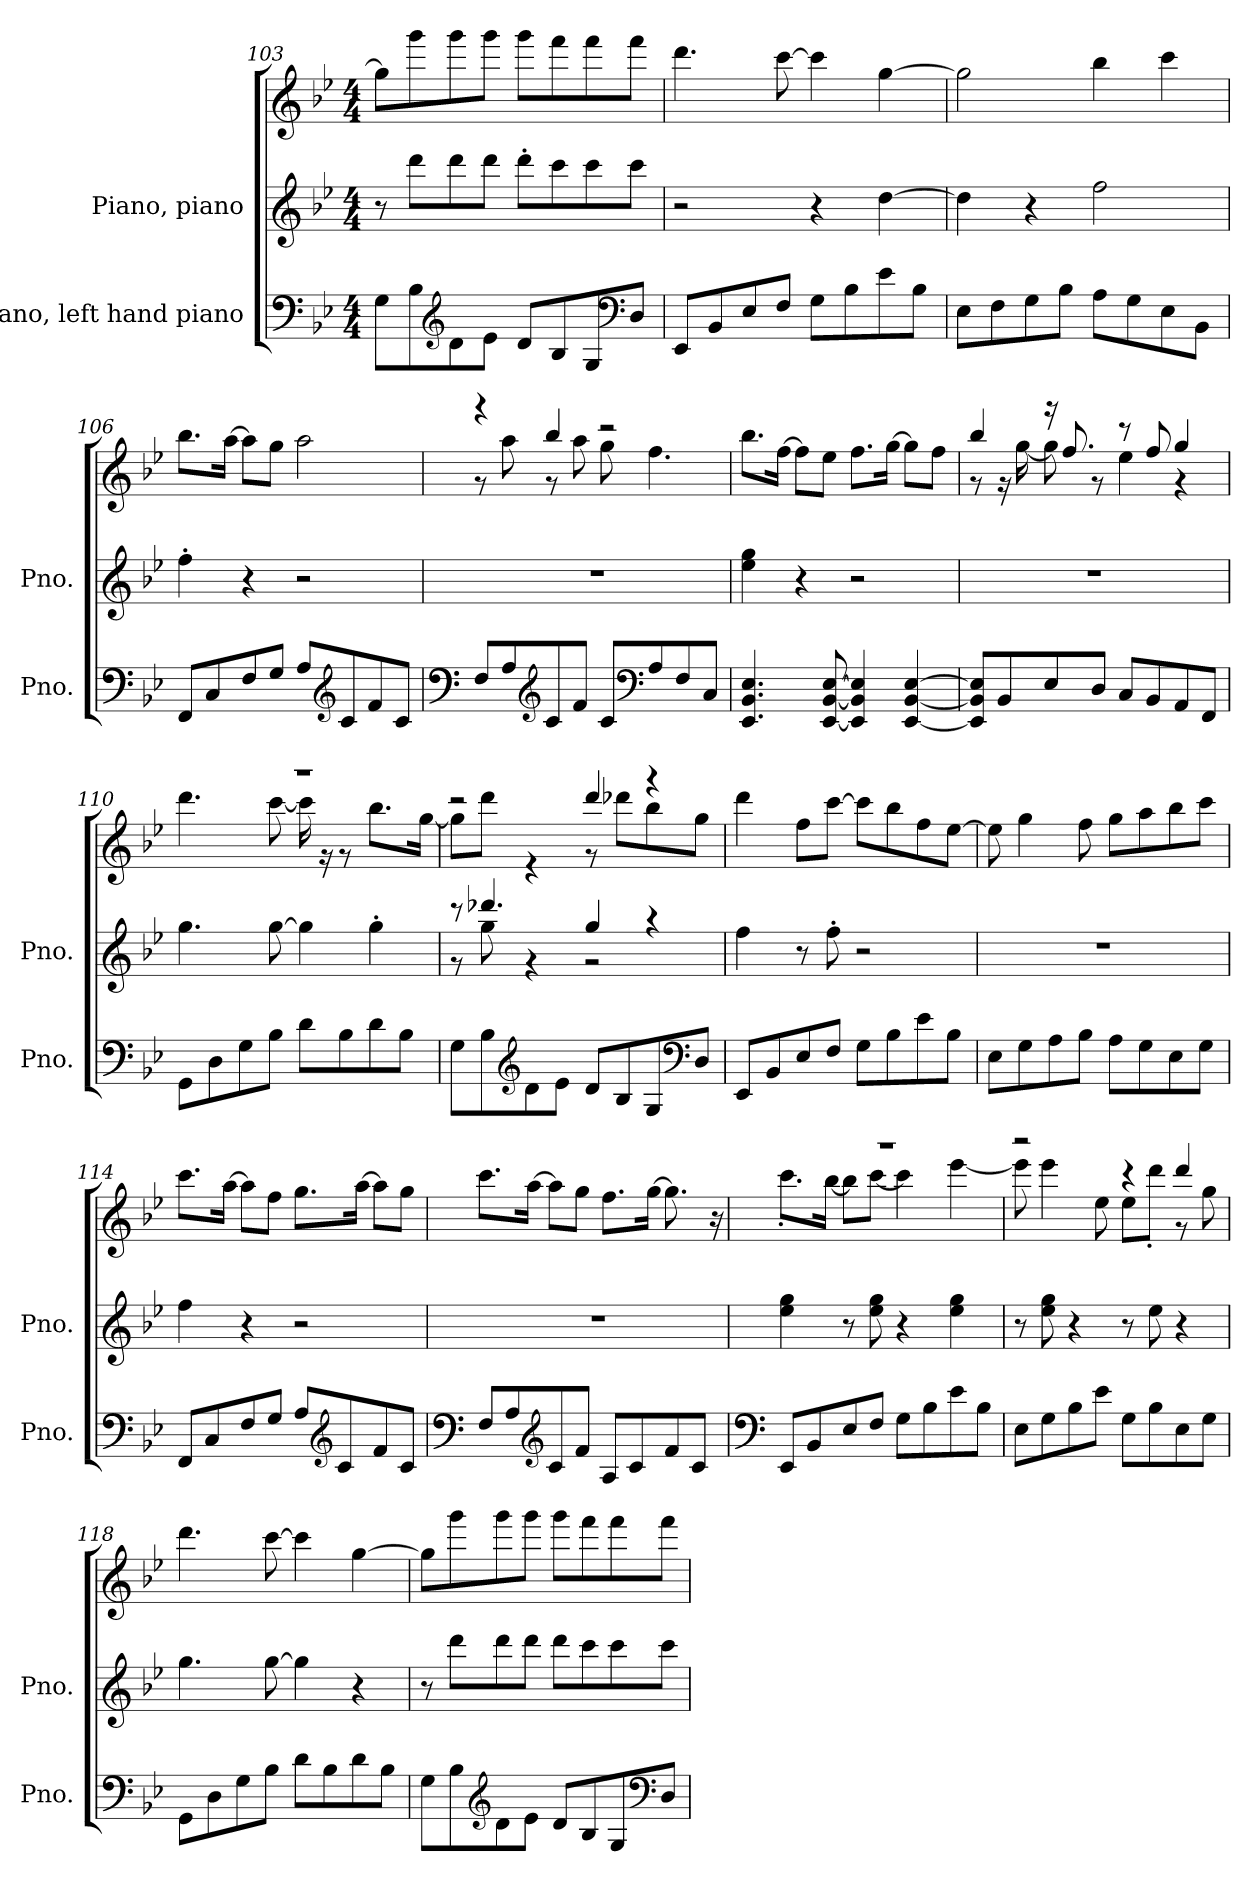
**kern	**kern	**kern
*part2	*part1	*part1
*staff3	*staff2	*staff1
*I"Piano, left hand piano	*I"Piano, piano	*
*I'Pno.	*I'Pno.	*
*clefF4	*clefG2	*clefG2
*k[b-e-]	*k[b-e-]	*k[b-e-]
*M4/4	*M4/4	*M4/4
=103	=103	=103
8G\L	8r	8gg\L]
8B-\	8ddd\L	8ggg\
*clefG2	*	*
8d\	8ddd\	8ggg\
8e-\J	8ddd\J	8ggg\J
8d/L	8ddd'\L	8ggg\L
8B-/	8ccc\	8fff\
8G/	8ccc\	8fff\
*clefF4	*	*
8D/J	8ccc\J	8fff\J
=104	=104	=104
8EE-/L	2r	4.ddd\
8BB-/	.	.
8E-/	.	.
8F/J	.	[8ccc\
8G\L	4r	4ccc\]
8B-\	.	.
8e-\	[4dd\	[4gg\
8B-\J	.	.
!!LO:LB:g=z
=105	=105	=105
8E-\L	4dd\]	2gg\]
8F\	.	.
8G\	4r	.
8B-\J	.	.
8A\L	2ff\	4bb-\
8G\	.	.
8E-\	.	4ccc\
8BB-\J	.	.
=106	=106	=106
8FF/L	4ff'\	8.bb-\L
8C/	.	.
.	.	[16aa\Jk
8F/	4r	8aa\L]
8G/J	.	8gg\J
8A/L	2r	2aa\
*clefG2	*	*
8c/	.	.
8f/	.	.
8c/J	.	.
=107	=107	=107
*clefF4	*	*
*	*	*^
8F/L	1r	4r	8r
8A/	.	.	8aa\
*clefG2	*	*	*
8c/	.	4bb-/	8r
8f/J	.	.	8aa\
8c/L	.	2r	8gg\
*clefF4	*	*	*
8A/	.	.	4.ff\
8F/	.	.	.
8C/J	.	.	.
*	*	*v	*v
!!LO:PB:g=z
=108	=108	=108
4.EE-/ 4.BB-/ 4.E-/	4ee-\ 4gg\	8.bb-\L
.	.	[16ff\Jk
.	4r	8ff\L]
[8EE-/ [8BB-/ [8E-/	.	8ee-\J
4EE-/] 4BB-/] 4E-/]	2r	8.ff\L
.	.	[16gg\Jk
[4EE-/ [4BB-/ [4E-/	.	8gg\L]
.	.	8ff\J
=109	=109	=109
*	*	*^
8EE-/] 8BB-/] 8E-/]L	1r	4bb-/	8r
8BB-/	.	.	16r
.	.	.	[16gg\
8E-/	.	16r	8gg\]
.	.	8.ff/	.
8D/J	.	.	8r
8C/L	.	8r	4ee-\
8BB-/	.	8ff/	.
8AA/	.	4gg/	4r
8FF/J	.	.	.
=110	=110	=110	=110
8GG\L	4.gg\	1r	4.ddd\
8D\	.	.	.
8G\	.	.	.
8B-\J	[8gg\	.	[8ccc\
8d\L	4gg\]	.	16ccc\]
.	.	.	16r
8B-\	.	.	8r
8d\	4gg'\	.	8.bb-\L
8B-\J	.	.	.
.	.	.	[16gg\Jk
!!LO:LB:g=z	!!
=111	=111	=111	=111
*	*^	*	*
8G\L	8r	8r	2r	8gg\L]
8B-\	4.ddd-X/	8gg\	.	8ddd\J
*clefG2	*	*	*	*
8d\	.	4r	.	4r
8e-\J	.	.	.	.
8d/L	4gg/	2r	4ddd/	8r
8B-/	.	.	.	8ddd-X\L
8G/	4r	.	4r	8bb-\
*clefF4	*	*	*	*
8D/J	.	.	.	8gg\J
*	*v	*v	*	*
*	*	*v	*v
=112	=112	=112
8EE-/L	4ff\	4ddd\
8BB-/	.	.
8E-/	8r	8ff\L
8F/J	8ff'\	[8ccc\J
8G\L	2r	8ccc\L]
8B-\	.	8bb-\
8e-\	.	8ff\
8B-\J	.	[8ee-\J
=113	=113	=113
8E-\L	1r	8ee-\]
8G\	.	4gg\
8A\	.	.
8B-\J	.	8ff\
8A\L	.	8gg\L
8G\	.	8aa\
8E-\	.	8bb-\
8G\J	.	8ccc\J
!!LO:LB:g=z
=114	=114	=114
8FF/L	4ff\	8.ccc\L
8C/	.	.
.	.	[16aa\Jk
8F/	4r	8aa\L]
8G/J	.	8ff\J
8A/L	2r	8.gg\L
*clefG2	*	*
8c/	.	.
.	.	[16aa\Jk
8f/	.	8aa\L]
8c/J	.	8gg\J
=115	=115	=115
*clefF4	*	*
8F/L	1r	8.ccc\L
8A/	.	.
.	.	[16aa\Jk
*clefG2	*	*
8c/	.	8aa\L]
8f/J	.	8gg\J
8A/L	.	8.ff\L
8c/	.	.
.	.	[16gg\Jk
8f/	.	8.gg\]
8c/J	.	.
.	.	16r
=116	=116	=116
*clefF4	*	*
*	*	*^
8EE-/L	4ee-\ 4gg\	1r	8.ccc'\L
8BB-/	.	.	.
.	.	.	[16bb-\Jk
8E-/	8r	.	8bb-\L]
8F/J	8ee-\ 8gg\	.	[8ccc\J
8G\L	4r	.	4ccc\]
8B-\	.	.	.
8e-\	4ee-\ 4gg\	.	[4eee-\
8B-\J	.	.	.
!!LO:LB:g=z	!!
=117	=117	=117	=117
8E-\L	8r	2r	8eee-\]
8G\	8ee-\ 8gg\	.	4eee-\
8B-\	4r	.	.
8e-\J	.	.	8ee-\
8G\L	8r	4r	8ee-\L
8B-\	8ee-\	.	8ddd'\J
8E-\	4r	4ddd/	8r
8G\J	.	.	8gg\
*	*	*v	*v
=118	=118	=118
8GG\L	4.gg\	4.ddd\
8D\	.	.
8G\	.	.
8B-\J	[8gg\	[8ccc\
8d\L	4gg\]	4ccc\]
8B-\	.	.
8d\	4r	[4gg\
8B-\J	.	.
=119	=119	=119
8G\L	8r	8gg\L]
8B-\	8ddd\L	8ggg\
*clefG2	*	*
8d\	8ddd\	8ggg\
8e-\J	8ddd\J	8ggg\J
8d/L	8ddd\L	8ggg\L
8B-/	8ccc\	8fff\
8G/	8ccc\	8fff\
*clefF4	*	*
8D/J	8ccc\J	8fff\J
=	=	=
*-	*-	*-
